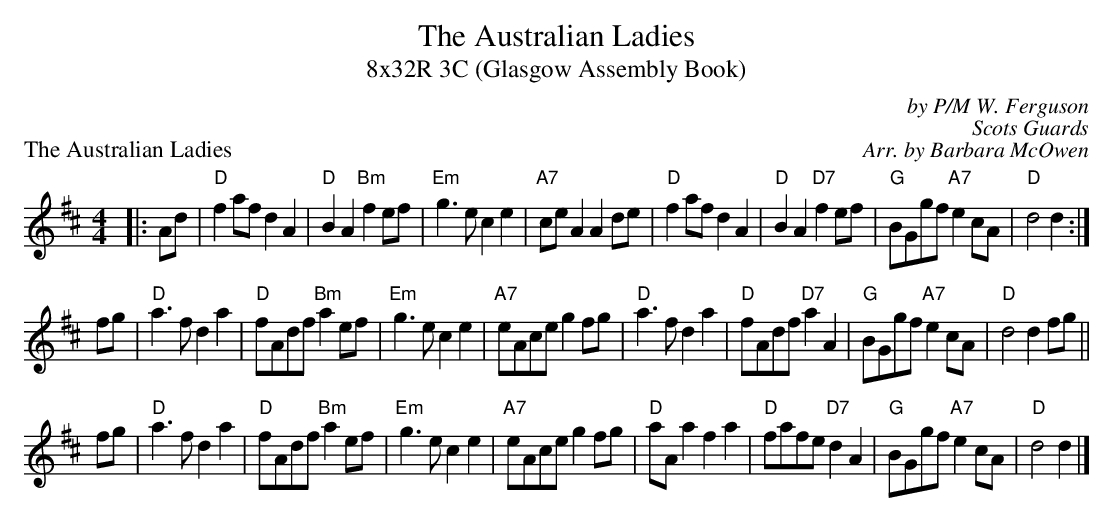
X:1
T: The Australian Ladies
T: 8x32R 3C (Glasgow Assembly Book)
P: The Australian Ladies
C: by P/M W. Ferguson
C: Scots Guards
C: Arr. by Barbara McOwen
M: 4/4
L: 1/8
K: D
|: Ad|"D"f2 af d2 A2|"D"B2 A2 "Bm"f2 ef|"Em"g3 e c2 e2|"A7"ce A2 A2 de|"D"f2 af d2 A2|"D"B2 A2 "D7"f2 ef|"G"BGgf "A7"e2 cA|"D"d4 d2 :|
fg|"D"a3 f d2 a2|"D"fAdf "Bm"a2 ef|"Em"g3 e c2 e2|"A7"eAce g2 fg|"D"a3 f d2 a2|"D"fAdf "D7"a2 A2|"G"BGgf "A7"e2 cA|"D"d4 d2 fg||
fg|"D"a3 f d2 a2|"D"fAdf "Bm"a2 ef|"Em"g3 e c2 e2|"A7"eAce g2 fg|"D"aA a2 f2 a2|"D"fafe "D7"d2 A2|"G"BGgf "A7"e2 cA|"D"d4 d2 |]
